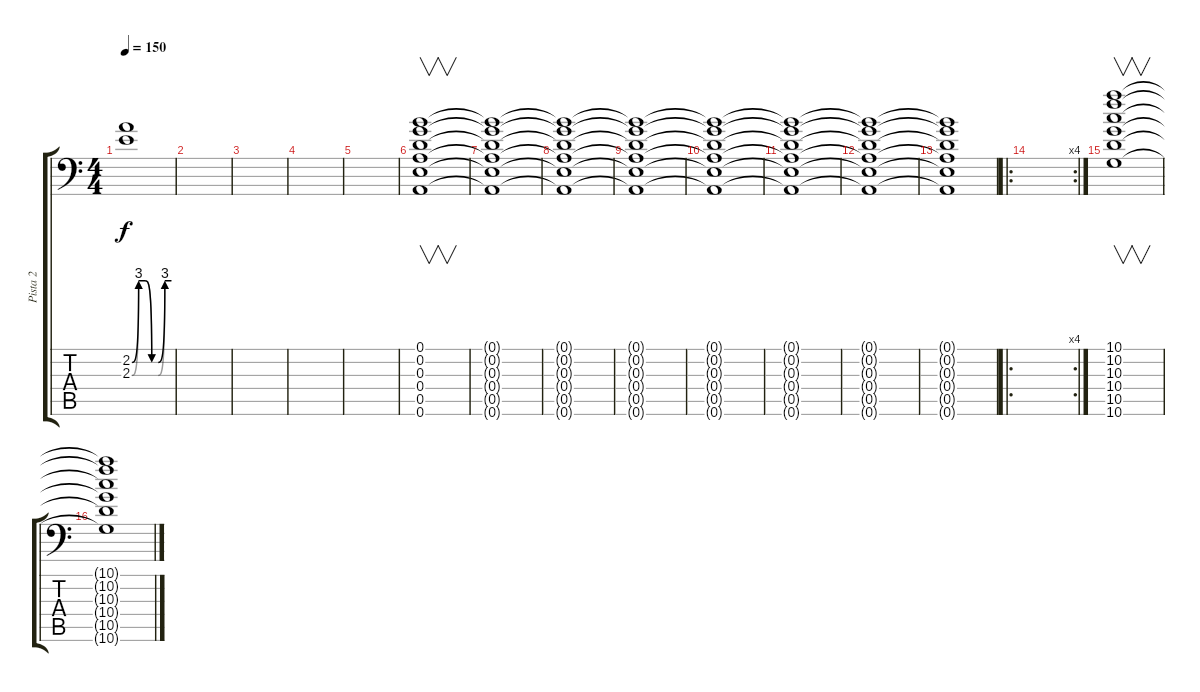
\track ("Pista 2" "Pista 2") {instrument overdrivenguitar}
\staff {score tabs}
\tuning (B3 G3 D3 A2 E2 A1) {hide}
\ts (4 4)
\tempo 150
\clef f4
\ks c
(2.2{be (custom 0 0 10 12 20 12 30 0 40 0 50 12 60 12)} 2.3{be (custom 0 0 10 12 20 12 30 0 40 0 50 12 60 12)}).1{dy f instrument overdrivenguitar} |
|
|
|
|
(0.1 0.2 0.3 0.4 0.5 0.6).1{v} |
(0.1{t} 0.2{t} 0.3{t} 0.4{t} 0.5{t} 0.6{t}).1 |
(0.1{t} 0.2{t} 0.3{t} 0.4{t} 0.5{t} 0.6{t}).1 |
(0.1{t} 0.2{t} 0.3{t} 0.4{t} 0.5{t} 0.6{t}).1 |
(0.1{t} 0.2{t} 0.3{t} 0.4{t} 0.5{t} 0.6{t}).1 |
(0.1{t} 0.2{t} 0.3{t} 0.4{t} 0.5{t} 0.6{t}).1 |
(0.1{t} 0.2{t} 0.3{t} 0.4{t} 0.5{t} 0.6{t}).1 |
(0.1{t} 0.2{t} 0.3{t} 0.4{t} 0.5{t} 0.6{t}).1 |
\ro
\rc 4
|
(10.1 10.2 10.3 10.4 10.5 10.6).1{v} |
(10.1{t} 10.2{t} 10.3{t} 10.4{t} 10.5{t} 10.6{t}).1
